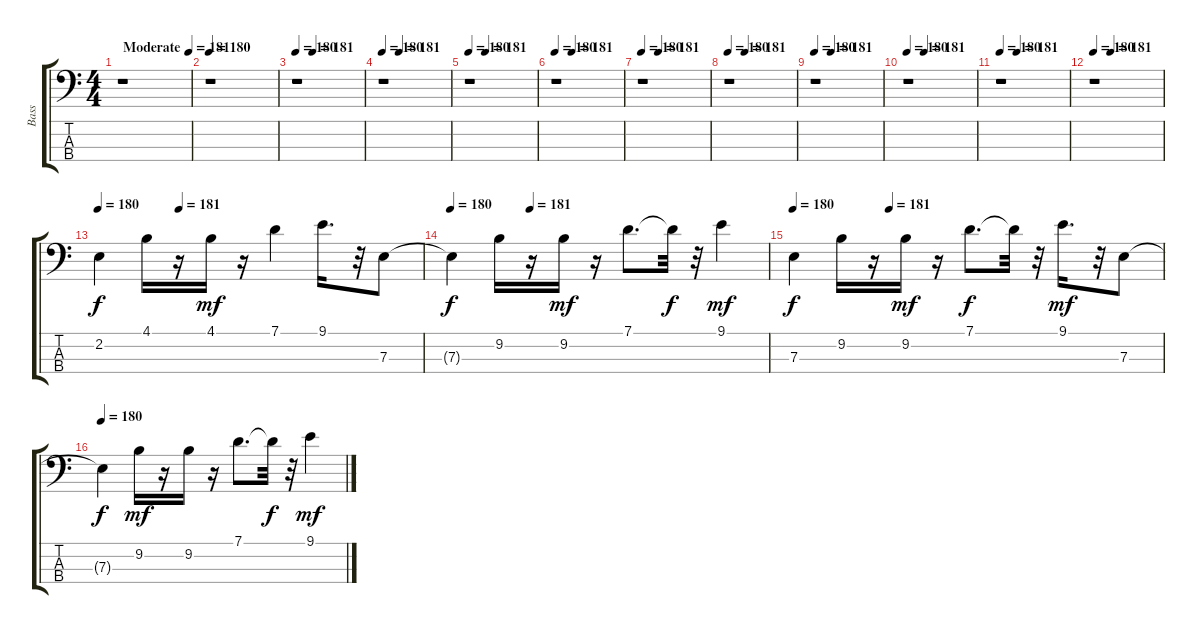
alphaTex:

\track ("Bass" "Bass") {instrument fretlessbass}
\staff {score tabs}
\tuning (G2 D2 A1 E1) {hide}
\ts (4 4)
\tempo (181 "Moderate")
\clef f4
\ks c
r.1{dy f instrument fretlessbass} |
\tempo 180
r.1 |
\tempo 180
\tempo (181 0.25)
r.1 |
\tempo 180
\tempo (181 0.25)
r.1 |
\tempo 180
\tempo (181 0.25)
r.1 |
\tempo 180
\tempo (181 0.25)
r.1 |
\tempo 180
\tempo (181 0.25)
r.1 |
\tempo 180
\tempo (181 0.25)
r.1 |
\tempo 180
\tempo (181 0.25)
r.1 |
\tempo 180
\tempo (181 0.25)
r.1 |
\tempo 180
\tempo (181 0.25)
r.1 |
\tempo 180
\tempo (181 0.25)
r.1 |
\tempo 180
\tempo (181 0.25)
2.2.4 4.1.16 r.16 4.1.16{dy mf} r.16 7.1.4 9.1.16{d} r.32 7.3.8 |
\tempo 180
\tempo (181 0.25)
7.3{t}.4{dy f} 9.2.16 r.16 9.2.16{dy mf} r.16 7.1.8{d} 7.1{t}.32{dy f} r.32 9.1.4{dy mf} |
\tempo 180
\tempo (181 0.2604166666666667)
7.3.4{dy f} 9.2.16 r.16 9.2.16{dy mf} r.16 7.1.8{d dy f} 7.1{t}.32 r.32 9.1.16{d dy mf} r.32 7.3.8 |
\tempo 180
7.3{t}.4{dy f} 9.2.16{dy mf} r.16 9.2.16 r.16 7.1.8{d} 7.1{t}.32{dy f} r.32 9.1.4{dy mf}
